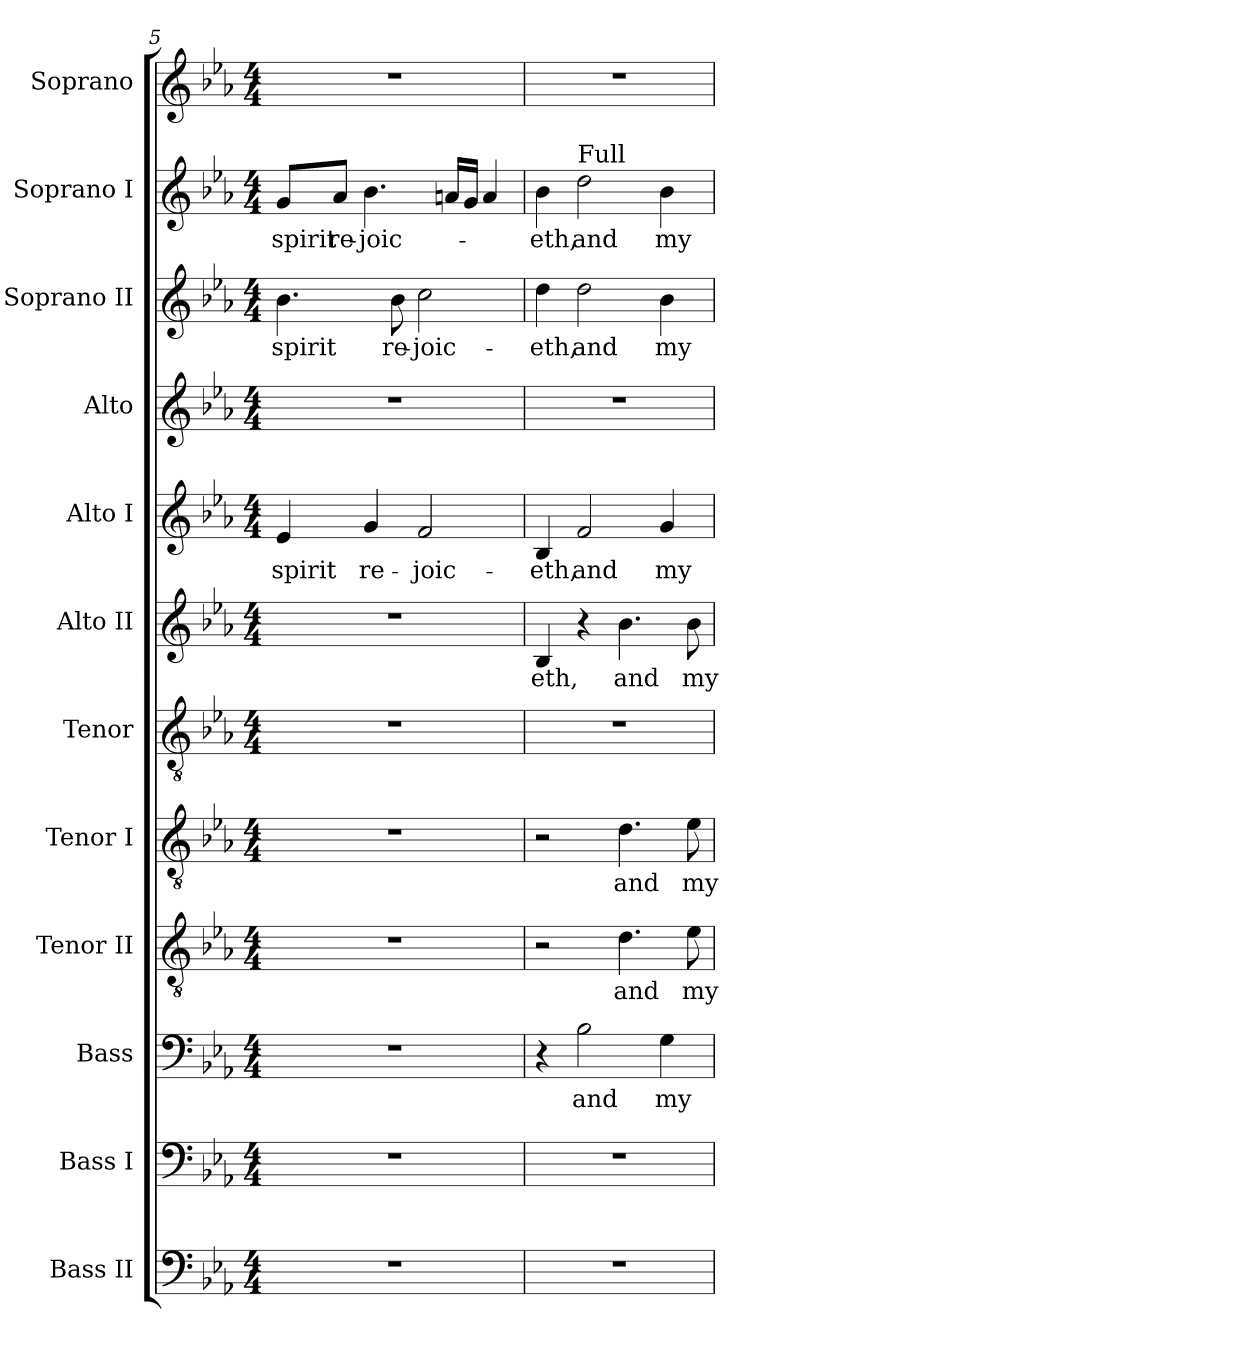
**kern	**kern	**kern	**text	**kern	**text	**kern	**text	**kern	**kern	**text	**kern	**text	**kern	**kern	**text	**kern	**text	**kern
*part12	*part11	*part10	*part10	*part9	*part9	*part8	*part8	*part7	*part6	*part6	*part5	*part5	*part4	*part3	*part3	*part2	*part2	*part1
*staff12	*staff11	*staff10	*staff10	*staff9	*staff9	*staff8	*staff8	*staff7	*staff6	*staff6	*staff5	*staff5	*staff4	*staff3	*staff3	*staff2	*staff2	*staff1
*I"Bass II	*I"Bass I	*I"Bass	*	*I"Tenor II	*	*I"Tenor I	*	*I"Tenor	*I"Alto II	*	*I"Alto I	*	*I"Alto	*I"Soprano II	*	*I"Soprano I	*	*I"Soprano
*I'BII	*I'BI	*I'B	*	*I'TII	*	*I'TI	*	*I'T	*I'AII	*	*I'AI	*	*I'A	*I'SII	*	*I'SI	*	*I'S
*clefF4	*clefF4	*clefF4	*	*clefGv2	*	*clefGv2	*	*clefGv2	*clefG2	*	*clefG2	*	*clefG2	*clefG2	*	*clefG2	*	*clefG2
*ITrd7c12	*	*ITrd7c12	*	*ITrd7c12	*	*ITrd7c12	*	*ITrd7c12	*	*	*	*	*	*	*	*	*	*
*k[b-e-a-]	*k[b-e-a-]	*k[b-e-a-]	*	*k[b-e-a-]	*	*k[b-e-a-]	*	*k[b-e-a-]	*k[b-e-a-]	*	*k[b-e-a-]	*	*k[b-e-a-]	*k[b-e-a-]	*	*k[b-e-a-]	*	*k[b-e-a-]
*E-:	*E-:	*E-:	*	*E-:	*	*E-:	*	*E-:	*E-:	*	*E-:	*	*E-:	*E-:	*	*E-:	*	*E-:
*M4/4	*M4/4	*M4/4	*	*M4/4	*	*M4/4	*	*M4/4	*M4/4	*	*M4/4	*	*M4/4	*M4/4	*	*M4/4	*	*M4/4
=5	=5	=5	=5	=5	=5	=5	=5	=5	=5	=5	=5	=5	=5	=5	=5	=5	=5	=5
!	!	!	!	!	!	!	!	!	!	!	!	!LO:LY:b:color=#000000	!	!	!	!	!	!
!	!	!	!	!	!	!	!	!	!	!	!	!	!	!	!LO:LY:b:color=#000000	!	!	!
!	!	!	!	!	!	!	!	!	!	!	!	!	!	!	!	!	!LO:LY:b:color=#000000	!
1r	1r	1r	.	1r	.	1r	.	1r	1r	.	4e-i/	spirit	1r	4.b-i\	spirit	8gi/L	spirit	1r
!	!	!	!	!	!	!	!	!	!	!	!	!	!	!	!	!	!LO:LY:b:color=#000000	!
.	.	.	.	.	.	.	.	.	.	.	.	.	.	.	.	8a-i/J	re-	.
!	!	!	!	!	!	!	!	!	!	!	!	!LO:LY:b:color=#000000	!	!	!	!	!	!
!	!	!	!	!	!	!	!	!	!	!	!	!	!	!	!	!	!LO:LY:b:color=#000000	!
.	.	.	.	.	.	.	.	.	.	.	4gi/	re-	.	.	.	4.b-i\	-joic-	.
!	!	!	!	!	!	!	!	!	!	!	!	!	!	!	!LO:LY:b:color=#000000	!	!	!
.	.	.	.	.	.	.	.	.	.	.	.	.	.	8b-i\	re-	.	.	.
!	!	!	!	!	!	!	!	!	!	!	!	!LO:LY:b:color=#000000	!	!	!	!	!	!
!	!	!	!	!	!	!	!	!	!	!	!	!	!	!	!LO:LY:b:color=#000000	!	!	!
.	.	.	.	.	.	.	.	.	.	.	2fi/	-joic-	.	2cci\	-joic-	.	.	.
.	.	.	.	.	.	.	.	.	.	.	.	.	.	.	.	16ani/LL	.	.
.	.	.	.	.	.	.	.	.	.	.	.	.	.	.	.	16gi/JJ	.	.
.	.	.	.	.	.	.	.	.	.	.	.	.	.	.	.	4ai/	.	.
!!LO:LB:g=z
=6	=6	=6	=6	=6	=6	=6	=6	=6	=6	=6	=6	=6	=6	=6	=6	=6	=6	=6
!	!	!	!	!	!	!	!	!	!	!LO:LY:b:color=#000000	!	!	!	!	!	!	!	!
!	!	!	!	!	!	!	!	!	!	!	!	!LO:LY:b:color=#000000	!	!	!	!	!	!
!	!	!	!	!	!	!	!	!	!	!	!	!	!	!	!LO:LY:b:color=#000000	!	!	!
!	!	!	!	!	!	!	!	!	!	!	!	!	!	!	!	!	!LO:LY:b:color=#000000	!
1r	1r	4r	.	2r	.	2r	.	1r	4B-i/	­eth,	4B-i/	-eth,	1r	4ddi\	-eth,	4b-i\	-eth,	1r
!	!	!	!LO:LY:b:color=#000000	!	!	!	!	!	!	!	!	!	!	!	!	!	!	!
!	!	!	!	!	!	!	!	!	!	!	!	!LO:LY:b:color=#000000	!	!	!	!	!	!
!	!	!	!	!	!	!	!	!	!	!	!	!	!	!	!LO:LY:b:color=#000000	!	!	!
!	!	!	!	!	!	!	!	!	!	!	!	!	!	!	!	!LO:TX:a:t=Full	!	!
!	!	!	!	!	!	!	!	!	!	!	!	!	!	!	!	!	!LO:LY:b:color=#000000	!
.	.	2BB-i\	and	.	.	.	.	.	4r	.	2fi/	and	.	2ddi\	and	2ddi\	and	.
!	!	!	!	!	!LO:LY:b:color=#000000	!	!	!	!	!	!	!	!	!	!	!	!	!
!	!	!	!	!	!	!	!LO:LY:b:color=#000000	!	!	!	!	!	!	!	!	!	!	!
!	!	!	!	!	!	!	!	!	!	!LO:LY:b:color=#000000	!	!	!	!	!	!	!	!
.	.	.	.	4.Di\	and	4.Di\	and	.	4.b-i\	and	.	.	.	.	.	.	.	.
!	!	!	!LO:LY:b:color=#000000	!	!	!	!	!	!	!	!	!	!	!	!	!	!	!
!	!	!	!	!	!	!	!	!	!	!	!	!LO:LY:b:color=#000000	!	!	!	!	!	!
!	!	!	!	!	!	!	!	!	!	!	!	!	!	!	!LO:LY:b:color=#000000	!	!	!
!	!	!	!	!	!	!	!	!	!	!	!	!	!	!	!	!	!LO:LY:b:color=#000000	!
.	.	4GGi\	my	.	.	.	.	.	.	.	4gi/	my	.	4b-i\	my	4b-i\	my	.
!	!	!	!	!	!LO:LY:b:color=#000000	!	!	!	!	!	!	!	!	!	!	!	!	!
!	!	!	!	!	!	!	!LO:LY:b:color=#000000	!	!	!	!	!	!	!	!	!	!	!
!	!	!	!	!	!	!	!	!	!	!LO:LY:b:color=#000000	!	!	!	!	!	!	!	!
.	.	.	.	8E-i\	my	8E-i\	my	.	8b-i\	my	.	.	.	.	.	.	.	.
=	=	=	=	=	=	=	=	=	=	=	=	=	=	=	=	=	=	=
*-	*-	*-	*-	*-	*-	*-	*-	*-	*-	*-	*-	*-	*-	*-	*-	*-	*-	*-
